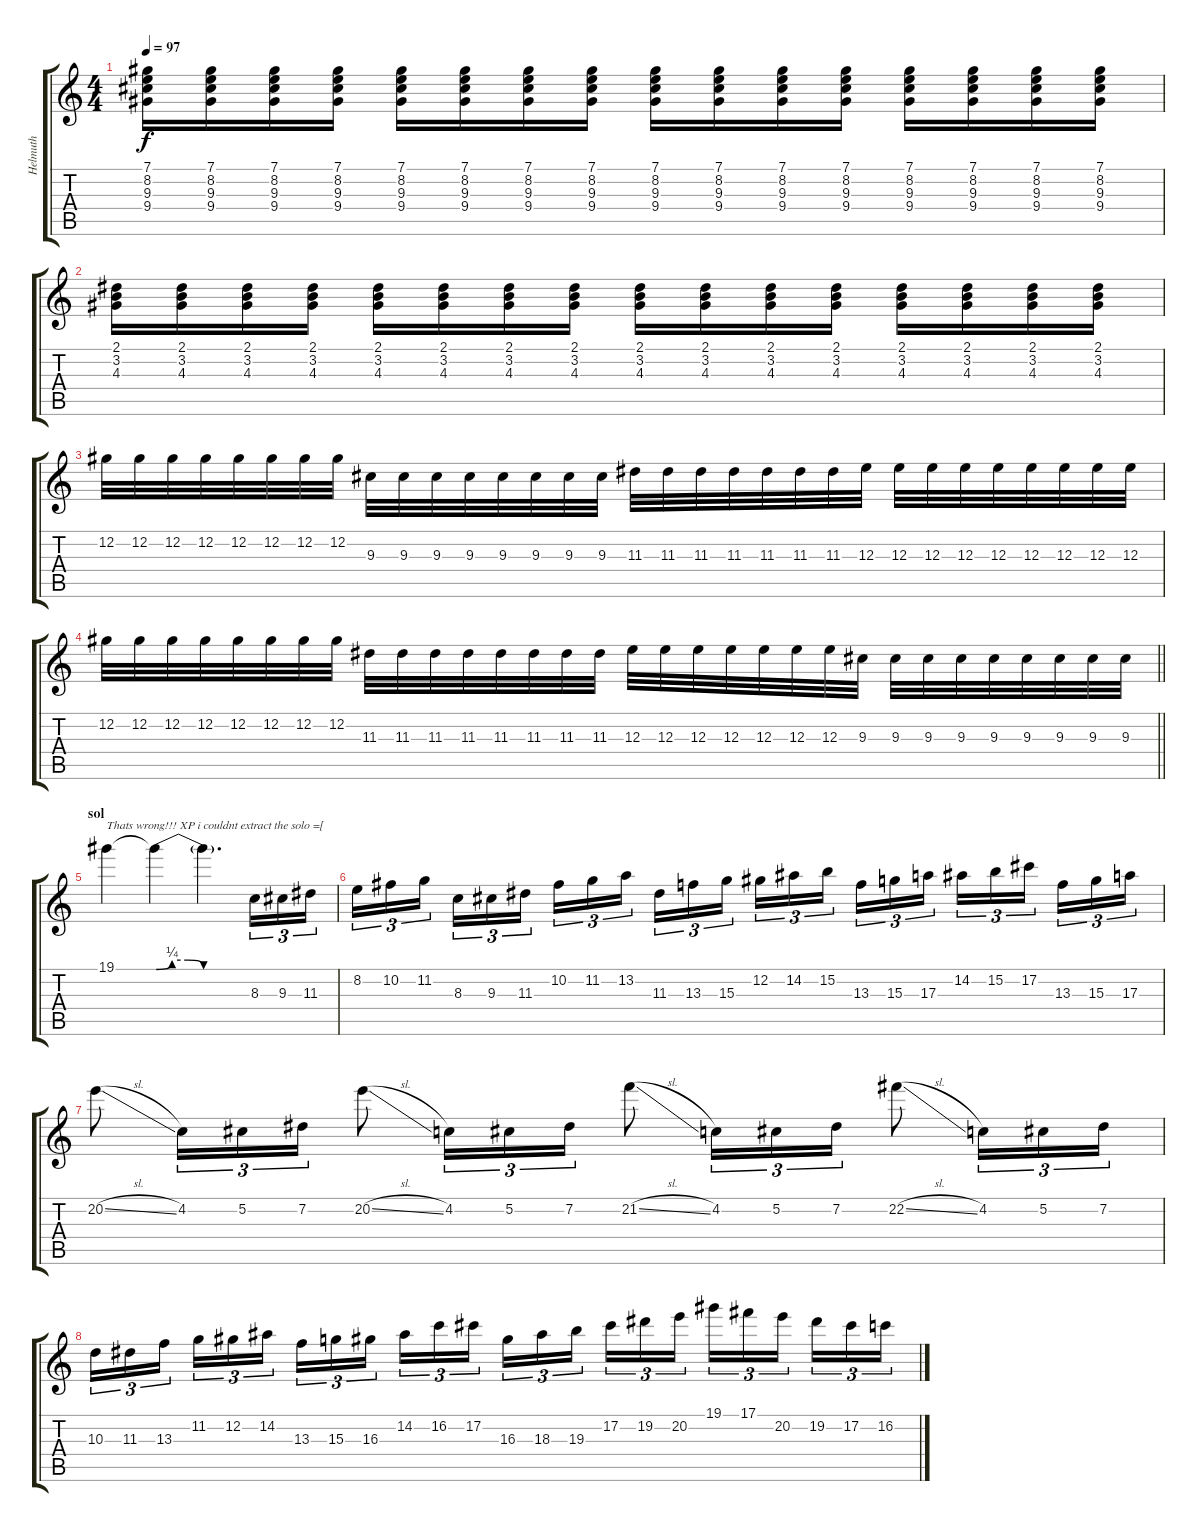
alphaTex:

\track ("Helmuth" "Helmuth") {instrument distortionguitar}
\staff {score tabs}
\tuning (Db4 Ab3 E3 B2 Gb2 Db2) {hide}
\ts (4 4)
\tempo 97
\clef g2
\ks c
(7.1 8.2 9.3 9.4).16{dy f} (7.1 8.2 9.3 9.4).16 (7.1 8.2 9.3 9.4).16 (7.1 8.2 9.3 9.4).16 (7.1 8.2 9.3 9.4).16 (7.1 8.2 9.3 9.4).16 (7.1 8.2 9.3 9.4).16 (7.1 8.2 9.3 9.4).16 (7.1 8.2 9.3 9.4).16 (7.1 8.2 9.3 9.4).16 (7.1 8.2 9.3 9.4).16 (7.1 8.2 9.3 9.4).16 (7.1 8.2 9.3 9.4).16 (7.1 8.2 9.3 9.4).16 (7.1 8.2 9.3 9.4).16 (7.1 8.2 9.3 9.4).16 |
(2.1 3.2 4.3).16 (2.1 3.2 4.3).16 (2.1 3.2 4.3).16 (2.1 3.2 4.3).16 (2.1 3.2 4.3).16 (2.1 3.2 4.3).16 (2.1 3.2 4.3).16 (2.1 3.2 4.3).16 (2.1 3.2 4.3).16 (2.1 3.2 4.3).16 (2.1 3.2 4.3).16 (2.1 3.2 4.3).16 (2.1 3.2 4.3).16 (2.1 3.2 4.3).16 (2.1 3.2 4.3).16 (2.1 3.2 4.3).16 |
12.2.32 12.2.32 12.2.32 12.2.32 12.2.32 12.2.32 12.2.32 12.2.32 9.3.32 9.3.32 9.3.32 9.3.32 9.3.32 9.3.32 9.3.32 9.3.32 11.3.32 11.3.32 11.3.32 11.3.32 11.3.32 11.3.32 11.3.32 12.3.32 12.3.32 12.3.32 12.3.32 12.3.32 12.3.32 12.3.32 12.3.32 12.3.32 |
\barLineRight lightlight
12.2.32 12.2.32 12.2.32 12.2.32 12.2.32 12.2.32 12.2.32 12.2.32 11.3.32 11.3.32 11.3.32 11.3.32 11.3.32 11.3.32 11.3.32 11.3.32 12.3.32 12.3.32 12.3.32 12.3.32 12.3.32 12.3.32 12.3.32 9.3.32 9.3.32 9.3.32 9.3.32 9.3.32 9.3.32 9.3.32 9.3.32 9.3.32 |
\section ("" "sol")
19.1.4{txt "Thats wrong!!! XP i couldnt extract the solo =["} 19.1{be (custom 0 0 10 1 20 1 30 0 60 0) t}.4 19.1{t}.4{d} 8.3.16{tu (3 2)} 9.3.16{tu (3 2)} 11.3.16{tu (3 2)} |
8.2.16{tu (3 2)} 10.2.16{tu (3 2)} 11.2.16{tu (3 2) beam splitsecondary} 8.3.16{tu (3 2)} 9.3.16{tu (3 2)} 11.3.16{tu (3 2)} 10.2.16{tu (3 2)} 11.2.16{tu (3 2)} 13.2.16{tu (3 2) beam splitsecondary} 11.3.16{tu (3 2)} 13.3.16{tu (3 2)} 15.3.16{tu (3 2)} 12.2.16{tu (3 2)} 14.2.16{tu (3 2)} 15.2.16{tu (3 2) beam splitsecondary} 13.3.16{tu (3 2)} 15.3.16{tu (3 2)} 17.3.16{tu (3 2)} 14.2.16{tu (3 2)} 15.2.16{tu (3 2)} 17.2.16{tu (3 2) beam splitsecondary} 13.3.16{tu (3 2)} 15.3.16{tu (3 2)} 17.3.16{tu (3 2)} |
20.2{sl}.8 4.2.16{tu (3 2)} 5.2.16{tu (3 2)} 7.2.16{tu (3 2)} 20.2{sl}.8 4.2.16{tu (3 2)} 5.2.16{tu (3 2)} 7.2.16{tu (3 2)} 21.2{sl}.8 4.2.16{tu (3 2)} 5.2.16{tu (3 2)} 7.2.16{tu (3 2)} 22.2{sl}.8 4.2.16{tu (3 2)} 5.2.16{tu (3 2)} 7.2.16{tu (3 2)} |
10.3.16{tu (3 2)} 11.3.16{tu (3 2)} 13.3.16{tu (3 2) beam splitsecondary} 11.2.16{tu (3 2)} 12.2.16{tu (3 2)} 14.2.16{tu (3 2)} 13.3.16{tu (3 2)} 15.3.16{tu (3 2)} 16.3.16{tu (3 2) beam splitsecondary} 14.2.16{tu (3 2)} 16.2.16{tu (3 2)} 17.2.16{tu (3 2)} 16.3.16{tu (3 2)} 18.3.16{tu (3 2)} 19.3.16{tu (3 2) beam splitsecondary} 17.2.16{tu (3 2)} 19.2.16{tu (3 2)} 20.2.16{tu (3 2)} 19.1.16{tu (3 2)} 17.1.16{tu (3 2)} 20.2.16{tu (3 2) beam splitsecondary} 19.2.16{tu (3 2)} 17.2.16{tu (3 2)} 16.2.16{tu (3 2)}
